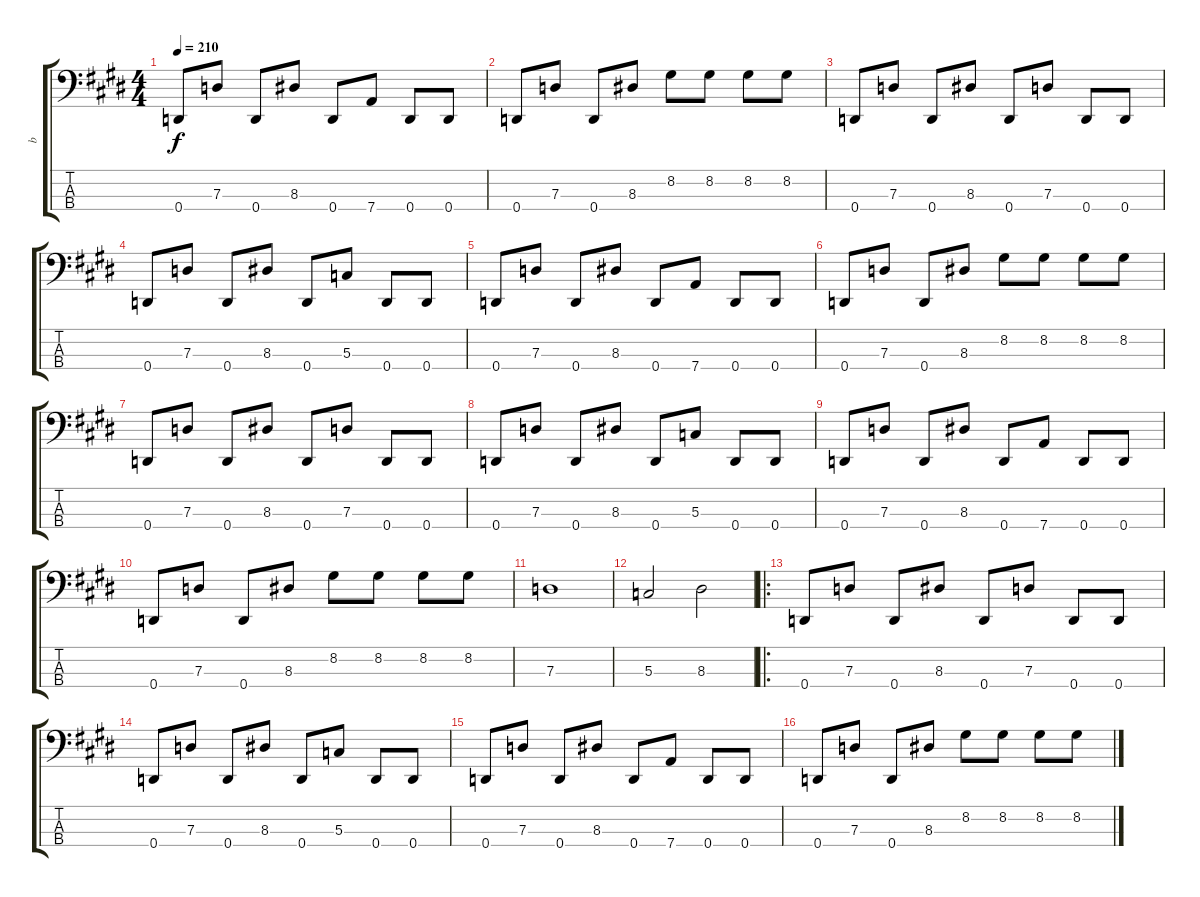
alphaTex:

\track ("b" "b") {instrument electricbasspick}
\staff {score tabs}
\tuning (F2 C2 G1 D1) {hide}
\ts (4 4)
\tempo 210
\clef f4
\ks c#minor
0.4.8{dy f} 7.3.8 0.4.8 8.3.8 0.4.8 7.4.8 0.4.8 0.4.8 |
0.4.8 7.3.8 0.4.8 8.3.8 8.2.8 8.2.8 8.2.8 8.2.8 |
0.4.8 7.3.8 0.4.8 8.3.8 0.4.8 7.3.8 0.4.8 0.4.8 |
0.4.8 7.3.8 0.4.8 8.3.8 0.4.8 5.3.8 0.4.8 0.4.8 |
0.4.8 7.3.8 0.4.8 8.3.8 0.4.8 7.4.8 0.4.8 0.4.8 |
0.4.8 7.3.8 0.4.8 8.3.8 8.2.8 8.2.8 8.2.8 8.2.8 |
0.4.8 7.3.8 0.4.8 8.3.8 0.4.8 7.3.8 0.4.8 0.4.8 |
0.4.8 7.3.8 0.4.8 8.3.8 0.4.8 5.3.8 0.4.8 0.4.8 |
0.4.8 7.3.8 0.4.8 8.3.8 0.4.8 7.4.8 0.4.8 0.4.8 |
\ks e
0.4.8 7.3.8 0.4.8 8.3.8 8.2.8 8.2.8 8.2.8 8.2.8 |
\ks c#minor
7.3.1 |
5.3.2 8.3.2 |
\ro
0.4.8 7.3.8 0.4.8 8.3.8 0.4.8 7.3.8 0.4.8 0.4.8 |
0.4.8 7.3.8 0.4.8 8.3.8 0.4.8 5.3.8 0.4.8 0.4.8 |
0.4.8 7.3.8 0.4.8 8.3.8 0.4.8 7.4.8 0.4.8 0.4.8 |
0.4.8 7.3.8 0.4.8 8.3.8 8.2.8 8.2.8 8.2.8 8.2.8
